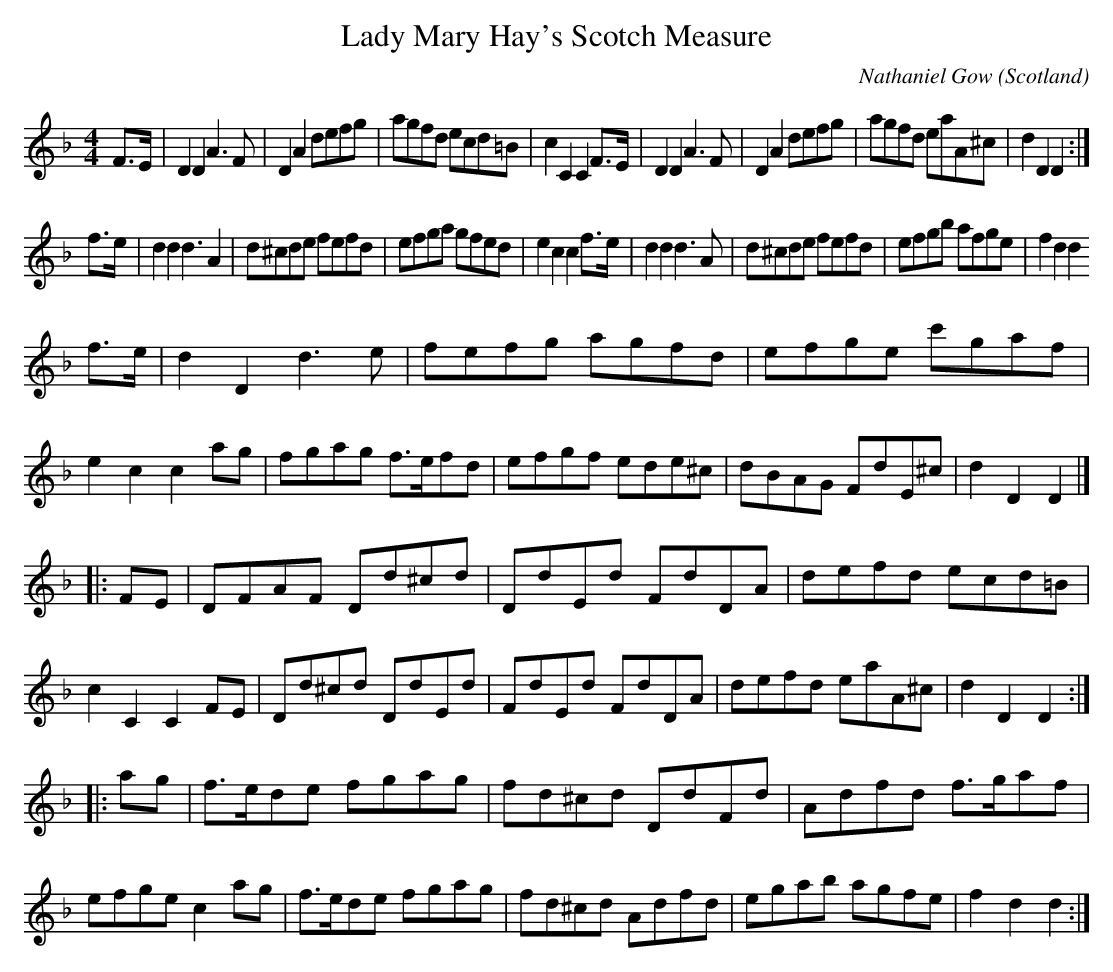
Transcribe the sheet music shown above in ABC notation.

X:1
T:Lady Mary Hay's Scotch Measure
C:Nathaniel Gow
M:4/4
O:Scotland
K:D minor
F>E|\
D2D2 A3F | D2A2 defg | agfd ecd=B | c2C2 C2F>E |\
D2D2 A3F | D2A2 defg | agfd eaA^c | d2D2 D2 :|
f>e|\
d2d2 d3A2 | d^cde fefd | efga gfed | e2c2 c2f>e | \
d2d2 d3A  | d^cde fefd | efgb afge | f2d2 d2
f>e | \
d2D2 d3e   | fefg agfd  | efge c'gaf | e2c2 c2ag |\
fgag f>efd | efgf ede^c | dBAG FdE^c | d2D2 D2 |]
|: FE |\
DFAF Dd^cd | DdEd FdDA | defd ecd=B | c2C2 C2FE |\
Dd^cd DdEd | FdEd FdDA | defd eaA^c | d2D2 D2 ::
ag|\
f>ede fgag | fd^cd DdFd | Adfd f>gaf | efge c2ag |\
f>ede fgag | fd^cd Adfd | egab agfe  | f2d2 d2 :|
